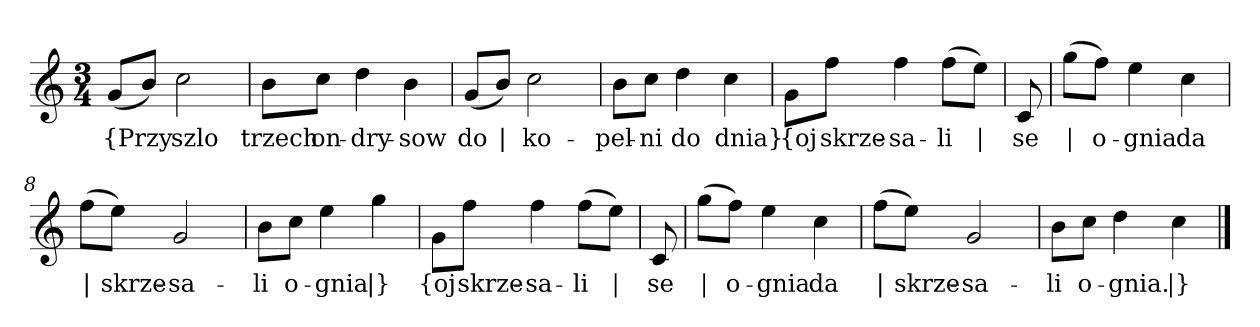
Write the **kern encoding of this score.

**kern	**text
*part1	*part1
*staff1	*staff1
*clefG2	*
*k[]	*
*C:	*
*M3/4	*
=	=
(8g/L	{Przy
8b/J)	--
2cc	-szlo
=2	=2
8b\L	trzech
8cc\J	on-
4dd	-dry-
4b	-sow
=3	=3
(8g/L	do
8b/J)	|
2cc	ko-
=4	=4
8b\L	-pel-
8cc\J	-ni
4dd	do
4cc	dnia}
=5y	=5y
8g\L	{oj
8ff\J	skrze-
4ff	-sa-
(8ff\L	-li
8ee\J)	|
=6y	=6y
8c	se
=7	=7
(8gg\L	|
8ff\J)	o-
4ee	-gnia
4cc	da
=8	=8
(8ff\L	|
8ee\J)	skrze-
2g	-sa-
=9	=9
8b\L	-li
8cc\J	o-
4ee	-gnia
4gg	|}
=10y	=10y
8g\L	{oj
8ff\J	skrze-
4ff	-sa-
(8ff\L	-li
8ee\J)	|
=11y	=11y
8c	se
=12	=12
(8gg\L	|
8ff\J)	o-
4ee	-gnia
4cc	da
=13	=13
(8ff\L	|
8ee\J)	skrze-
2g	-sa-
=14	=14
8b\L	-li
8cc\J	o-
4dd	-gnia.
4cc	|}
==	==
*-	*-
